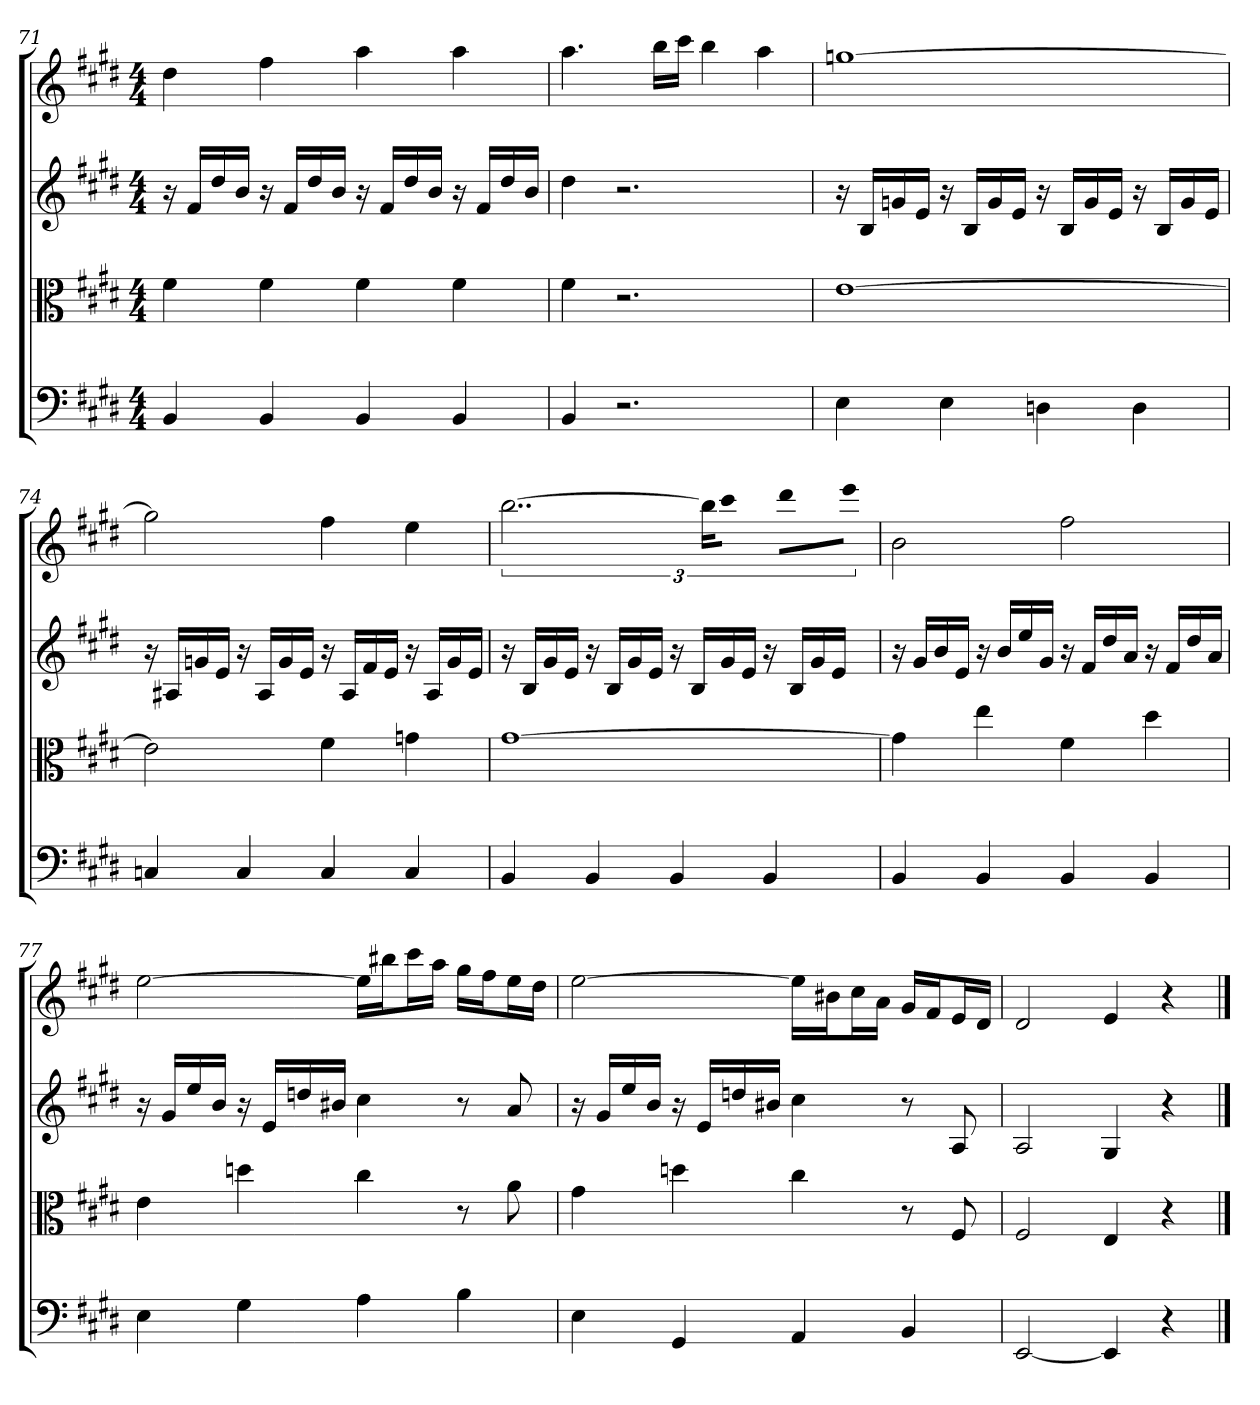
**kern	**kern	**kern	**kern
*part4	*part3	*part2	*part1
*staff4	*staff3	*staff2	*staff1
*clefF4	*clefC3	*clefG2	*clefG2
*k[f#c#g#d#]	*k[f#c#g#d#]	*k[f#c#g#d#]	*k[f#c#g#d#]
*E:	*E:	*E:	*E:
*M4/4	*M4/4	*M4/4	*M4/4
=71	=71	=71	=71
4BB	4f#	16r	4dd#
.	.	16f#/LL	.
.	.	16dd#/	.
.	.	16b/JJ	.
4BB	4f#	16r	4ff#
.	.	16f#/LL	.
.	.	16dd#/	.
.	.	16b/JJ	.
4BB	4f#	16r	4aa
.	.	16f#/LL	.
.	.	16dd#/	.
.	.	16b/JJ	.
4BB	4f#	16r	4aa
.	.	16f#/LL	.
.	.	16dd#/	.
.	.	16b/JJ	.
=72	=72	=72	=72
4BB	4f#	4dd#	4.aa
2.r	2.r	2.r	.
.	.	.	16bb\LL
.	.	.	16ccc#\JJ
.	.	.	4bb
.	.	.	4aa
=73	=73	=73	=73
4E	[1e	16r	[1ggn
.	.	16B/LL	.
.	.	16gn/	.
.	.	16e/JJ	.
4E	.	16r	.
.	.	16B/LL	.
.	.	16g/	.
.	.	16e/JJ	.
4Dn	.	16r	.
.	.	16B/LL	.
.	.	16g/	.
.	.	16e/JJ	.
4D	.	16r	.
.	.	16B/LL	.
.	.	16g/	.
.	.	16e/JJ	.
=74	=74	=74	=74
4Cn	2e]	16r	2gg]
.	.	16A#X/LL	.
.	.	16gn/	.
.	.	16e/JJ	.
4C	.	16r	.
.	.	16A#/LL	.
.	.	16g/	.
.	.	16e/JJ	.
4C	4f#	16r	4ff#
.	.	16A#/LL	.
.	.	16f#/	.
.	.	16e/JJ	.
4C	4gn	16r	4ee
.	.	16A#/LL	.
.	.	16g/	.
.	.	16e/JJ	.
=75	=75	=75	=75
4BB	[1g#	16r	[3..bb
.	.	16B/LL	.
.	.	16g#/	.
.	.	16e/JJ	.
4BB	.	16r	.
.	.	16B/LL	.
.	.	16g#/	.
.	.	16e/JJ	.
4BB	.	16r	.
.	.	16B/LL	.
.	.	.	24bb\KL]
.	.	16g#/	8ccc#\J
.	.	16e/JJ	.
4BB	.	16r	8ddd#\L
.	.	16B/LL	.
.	.	16g#/	8eee\J
.	.	16e/JJ	.
=76	=76	=76	=76
4BB	4g#]	16r	2b
.	.	16g#/LL	.
.	.	16b/	.
.	.	16e/JJ	.
4BB	4ee	16r	.
.	.	16b/LL	.
.	.	16ee/	.
.	.	16g#/JJ	.
4BB	4f#	16r	2ff#
.	.	16f#/LL	.
.	.	16dd#/	.
.	.	16a/JJ	.
4BB	4dd#	16r	.
.	.	16f#/LL	.
.	.	16dd#/	.
.	.	16a/JJ	.
=77	=77	=77	=77
4E	4e	16r	[2ee
.	.	16g#/LL	.
.	.	16ee/	.
.	.	16b/JJ	.
4G#	4ddn	16r	.
.	.	16e/LL	.
.	.	16ddn/	.
.	.	16b#X/JJ	.
4A	4cc#	4cc#	16ee\LL]
.	.	.	16bb#X\J
.	.	.	16ccc#\L
.	.	.	16aa\JJ
4B	8r	8r	16gg#\LL
.	.	.	16ff#\J
.	8a	8a	16ee\L
.	.	.	16dd#\JJ
=78	=78	=78	=78
4E	4g#	16r	[2ee
.	.	16g#/LL	.
.	.	16ee/	.
.	.	16b/JJ	.
4GG#	4ddn	16r	.
.	.	16e/LL	.
.	.	16ddn/	.
.	.	16b#X/JJ	.
4AA	4cc#	4cc#	16ee\LL]
.	.	.	16b#X\J
.	.	.	16cc#\L
.	.	.	16a\JJ
4BB	8r	8r	16g#/LL
.	.	.	16f#/J
.	8F#	8A	16e/L
.	.	.	16d#/JJ
=79	=79	=79	=79
[2EE	2F#	2A	2d#
4EE]	4E	4G#	4e
4r	4r	4r	4r
==	==	==	==
*-	*-	*-	*-
